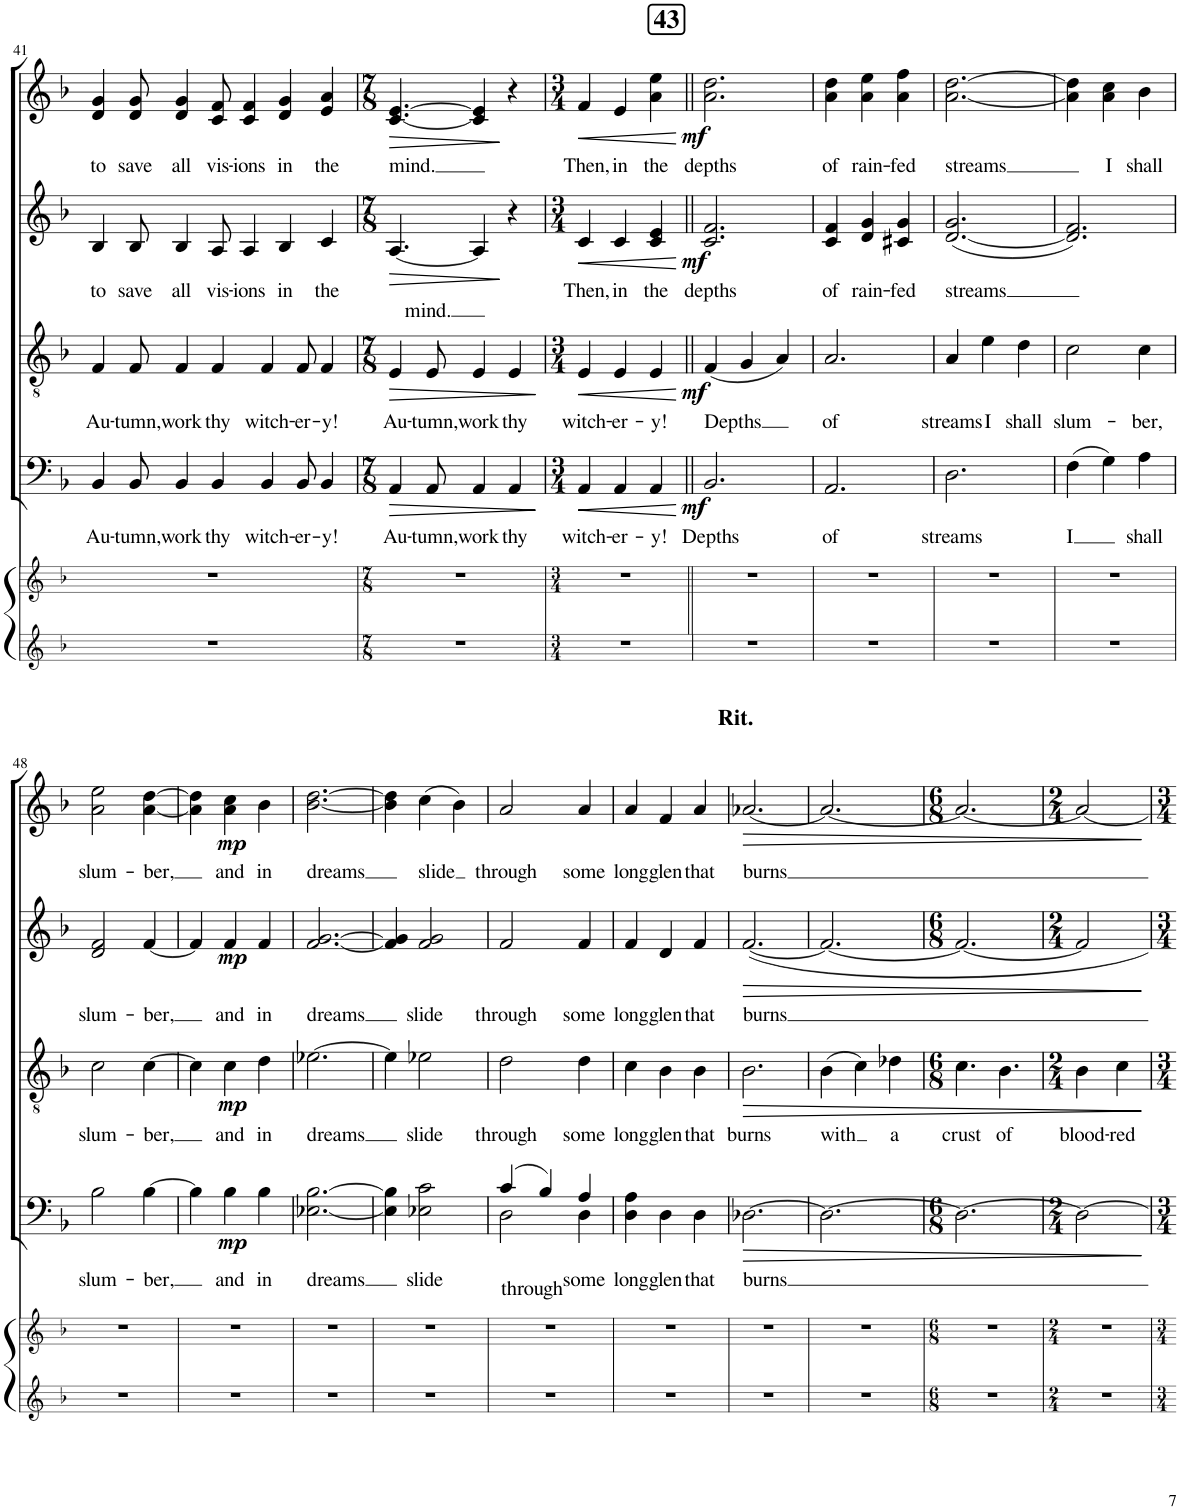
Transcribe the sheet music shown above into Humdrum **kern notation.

**kern	**kern	**kern	**text	**dynam	**kern	**text	**dynam	**kern	**text	**dynam	**kern	**text	**dynam
*part5	*part5	*part4	*part4	*part4	*part3	*part3	*part3	*part2	*part2	*part2	*part1	*part1	*part1
*staff6	*staff5	*staff4	*staff4	*staff4	*staff3	*staff3	*staff3	*staff2	*staff2	*staff2	*staff1	*staff1	*staff1
*I"PIANO (for rehearsal only)	*	*I"BASS	*	*	*I"TENOR	*	*	*I"ALTO	*	*	*I"SOPRANO	*	*
*I'Pno	*	*I'B	*	*	*I'T	*	*	*I'A	*	*	*I'S	*	*
!!LO:PB:g=z
*clefG2	*clefG2	*clefF4	*	*	*clefGv2	*	*	*clefG2	*	*	*clefG2	*	*
*k[b-]	*k[b-]	*k[b-]	*	*	*k[b-]	*	*	*k[b-]	*	*	*k[b-]	*	*
*M12/8	*M12/8	*M12/8	*	*	*M12/8	*	*	*M12/8	*	*	*M12/8	*	*
=41	=41	=41	=41	=41	=41	=41	=41	=41	=41	=41	=41	=41	=41
!	!	!	!LO:LY:b	!	!	!LO:LY:b	!	!	!LO:LY:b	!	!	!LO:LY:b	!
1.r	1.r	4BB-/	Au-	.	4F/	Au-	.	4B-/	to	.	4d/ 4g/	to	.
!	!	!	!LO:LY:b	!	!	!LO:LY:b	!	!	!LO:LY:b	!	!	!LO:LY:b	!
.	.	8BB-/	-tumn,	.	8F/	-tumn,	.	8B-/	save	.	8d/ 8g/	save	.
!	!	!	!LO:LY:b	!	!	!LO:LY:b	!	!	!LO:LY:b	!	!	!LO:LY:b	!
.	.	4BB-/	work	.	4F/	work	.	4B-/	all	.	4d/ 4g/	all	.
!	!	!	!LO:LY:b	!	!	!LO:LY:b	!	!	!LO:LY:b	!	!	!LO:LY:b	!
.	.	4BB-/	thy	.	4F/	thy	.	8A/	vis-	.	8c/ 8f/	vis-	.
!	!	!	!	!	!	!	!	!	!LO:LY:b	!	!	!LO:LY:b	!
.	.	.	.	.	.	.	.	4A/	-ions	.	4c/ 4f/	-ions	.
!	!	!	!LO:LY:b	!	!	!LO:LY:b	!	!	!	!	!	!	!
.	.	4BB-/	witch-	.	4F/	witch-	.	.	.	.	.	.	.
!	!	!	!	!	!	!	!	!	!LO:LY:b	!	!	!LO:LY:b	!
.	.	.	.	.	.	.	.	4B-/	in	.	4d/ 4g/	in	.
!	!	!	!LO:LY:b	!	!	!LO:LY:b	!	!	!	!	!	!	!
.	.	8BB-/	-er-	.	8F/	-er-	.	.	.	.	.	.	.
!	!	!	!LO:LY:b	!	!	!LO:LY:b	!	!	!LO:LY:b	!	!	!LO:LY:b	!
.	.	4BB-/	-y!	.	4F/	-y!	.	4c/	the	.	4e/ 4a/	the	.
=42	=42	=42	=42	=42	=42	=42	=42	=42	=42	=42	=42	=42	=42
*M7/8	*M7/8	*M7/8	*	*	*M7/8	*	*	*M7/8	*	*	*M7/8	*	*
!	!	!	!LO:LY:b	!LO:HP:b	!	!LO:LY:b	!LO:HP:b	!	!LO:LY:b	!LO:HP:b	!	!LO:LY:b	!LO:HP:b
2..r	2..r	4AA/	Au-	>	4E/	Au-	>	[4.A/	mind.	>	[4.c/ [4.e/	mind.	>
!	!	!	!LO:LY:b	!	!	!LO:LY:b	!	!	!	!	!	!	!
.	.	8AA/	-tumn,	.	8E/	-tumn,	.	.	.	.	.	.	.
!	!	!	!LO:LY:b	!	!	!LO:LY:b	!	!	!	!	!	!	!
.	.	4AA/	work	.	4E/	work	.	4A/]	.	.	4c/] 4e/]	.	.
!	!	!	!LO:LY:b	!	!	!LO:LY:b	!	!	!	!	!	!	!
.	.	4AA/	thy	.	4E/	thy	.	4r	.	]	4r	.	]
.	.	.	.	]	.	.	]	.	.	.	.	.	.
=43	=43	=43	=43	=43	=43	=43	=43	=43	=43	=43	=43	=43	=43
*M3/4	*M3/4	*M3/4	*	*	*M3/4	*	*	*M3/4	*	*	*M3/4	*	*
!	!	!	!LO:LY:b	!LO:HP:b	!	!LO:LY:b	!LO:HP:b	!	!LO:LY:b	!LO:HP:b	!	!LO:LY:b	!LO:HP:b
2.r	2.r	4AA/	witch-	<	4E/	witch-	<	4c/	Then,	<	4f/	Then,	<
!	!	!	!LO:LY:b	!	!	!LO:LY:b	!	!	!LO:LY:b	!	!	!LO:LY:b	!
.	.	4AA/	-er-	.	4E/	-er-	.	4c/	in	.	4e/	in	.
!	!	!	!LO:LY:b	!	!	!LO:LY:b	!	!	!LO:LY:b	!	!	!LO:LY:b	!
.	.	4AA/	-y!	.	4E/	-y!	.	4c/ 4e/	the	.	4a\ 4ee\	the	.
.	.	.	.	[	.	.	[	.	.	[	.	.	[
!!LO:REH:place=s1:a:B:cj:fs=14:t=43
=44||	=44||	=44||	=44||	=44||	=44||	=44||	=44||	=44||	=44||	=44||	=44||	=44||	=44||
!	!	!	!LO:LY:b	!LO:DY:b	!	!LO:LY:b	!LO:DY:b	!	!LO:LY:b	!LO:DY:b	!	!LO:LY:b	!LO:DY:b
2.r	2.r	2.BB-/	Depths	mf	(4F/	Depths	mf	2.c/ 2.f/	depths	mf	2.a\ 2.dd\	depths	mf
.	.	.	.	.	4G/	.	.	.	.	.	.	.	.
.	.	.	.	.	4A/)	.	.	.	.	.	.	.	.
=45	=45	=45	=45	=45	=45	=45	=45	=45	=45	=45	=45	=45	=45
!	!	!	!LO:LY:b	!	!	!LO:LY:b	!	!	!LO:LY:b	!	!	!LO:LY:b	!
2.r	2.r	2.AA/	of	.	2.A/	of	.	4c/ 4f/	of	.	4a\ 4dd\	of	.
!	!	!	!	!	!	!	!	!	!LO:LY:b	!	!	!LO:LY:b	!
.	.	.	.	.	.	.	.	4d/ 4g/	rain-	.	4a\ 4ee\	rain-	.
!	!	!	!	!	!	!	!	!	!LO:LY:b	!	!	!LO:LY:b	!
.	.	.	.	.	.	.	.	4c#X/ 4g/	-fed	.	4a\ 4ff\	-fed	.
=46	=46	=46	=46	=46	=46	=46	=46	=46	=46	=46	=46	=46	=46
!	!	!	!LO:LY:b	!	!	!LO:LY:b	!	!	!LO:LY:b	!	!	!LO:LY:b	!
2.r	2.r	2.D\	streams	.	4A/	streams	.	([2.d/ 2.g/	streams	.	[2.a\ [2.dd\	streams	.
!	!	!	!	!	!	!LO:LY:b	!	!	!	!	!	!	!
.	.	.	.	.	4e\	I	.	.	.	.	.	.	.
!	!	!	!	!	!	!LO:LY:b	!	!	!	!	!	!	!
.	.	.	.	.	4d\	shall	.	.	.	.	.	.	.
=47	=47	=47	=47	=47	=47	=47	=47	=47	=47	=47	=47	=47	=47
!	!	!	!LO:LY:b	!	!	!LO:LY:b	!	!	!	!	!	!	!
2.r	2.r	(4F\	I	.	2c\	slum-	.	2.d/] 2.f/)	.	.	4a\] 4dd\]	.	.
!	!	!	!	!	!	!	!	!	!	!	!	!LO:LY:b	!
.	.	4G\)	.	.	.	.	.	.	.	.	4a\ 4cc\	I	.
!	!	!	!LO:LY:b	!	!	!LO:LY:b	!	!	!	!	!	!LO:LY:b	!
.	.	4A\	shall	.	4c\	-ber,	.	.	.	.	4b-\	shall	.
!!LO:LB:g=z
=48	=48	=48	=48	=48	=48	=48	=48	=48	=48	=48	=48	=48	=48
!	!	!	!LO:LY:b	!	!	!LO:LY:b	!	!	!LO:LY:b	!	!	!LO:LY:b	!
2.r	2.r	2B-\	slum-	.	2c\	slum-	.	2d/ 2f/	slum-	.	2a\ 2ee\	slum-	.
!	!	!	!LO:LY:b	!	!	!LO:LY:b	!	!	!LO:LY:b	!	!	!LO:LY:b	!
.	.	[4B-\	-ber,	.	[4c\	-ber,	.	[4f/	-ber,	.	[4a\ [4dd\	-ber,	.
=49	=49	=49	=49	=49	=49	=49	=49	=49	=49	=49	=49	=49	=49
2.r	2.r	4B-\]	.	.	4c\]	.	.	4f/]	.	.	4a\] 4dd\]	.	.
!	!	!	!LO:LY:b	!LO:DY:b	!	!LO:LY:b	!LO:DY:b	!	!LO:LY:b	!LO:DY:b	!	!LO:LY:b	!LO:DY:b
.	.	4B-\	and	mp	4c\	and	mp	4f/	and	mp	4a\ 4cc\	and	mp
!	!	!	!LO:LY:b	!	!	!LO:LY:b	!	!	!LO:LY:b	!	!	!LO:LY:b	!
.	.	4B-\	in	.	4d\	in	.	4f/	in	.	4b-\	in	.
=50	=50	=50	=50	=50	=50	=50	=50	=50	=50	=50	=50	=50	=50
!	!	!	!LO:LY:b	!	!	!LO:LY:b	!	!	!LO:LY:b	!	!	!LO:LY:b	!
2.r	2.r	[2.E-X\ [2.B-\	dreams	.	[2.e-X\	dreams	.	[2.f/ [2.g/	dreams	.	[2.b-\ [2.dd\	dreams	.
=51	=51	=51	=51	=51	=51	=51	=51	=51	=51	=51	=51	=51	=51
2.r	2.r	4E-\] 4B-\]	.	.	4e-\]	.	.	4f/] 4g/]	.	.	4b-\] 4dd\]	.	.
!	!	!	!LO:LY:b	!	!	!LO:LY:b	!	!	!LO:LY:b	!	!	!LO:LY:b	!
.	.	2E-X\ 2c\	slide	.	2e-X\	slide	.	2f/ 2g/	slide	.	(4cc\	slide	.
.	.	.	.	.	.	.	.	.	.	.	4b-\)	.	.
=52	=52	=52	=52	=52	=52	=52	=52	=52	=52	=52	=52	=52	=52
!	!	!	!LO:LY:b	!	!	!LO:LY:b	!	!	!LO:LY:b	!	!	!LO:LY:b	!
*	*	*^	*	*	*	*	*	*	*	*	*	*	*
2.r	2.r	(4c/	2D\	through	.	2d\	through	.	2f/	through	.	2a/	through	.
.	.	4B-/)	.	.	.	.	.	.	.	.	.	.	.	.
!	!	!	!	!LO:LY:b	!	!	!LO:LY:b	!	!	!LO:LY:b	!	!	!LO:LY:b	!
.	.	4A/	4D\	some	.	4d\	some	.	4f/	some	.	4a/	some	.
=53	=53	=53	=53	=53	=53	=53	=53	=53	=53	=53	=53	=53	=53	=53
!	!	!	!	!LO:LY:b	!	!	!LO:LY:b	!	!	!LO:LY:b	!	!	!LO:LY:b	!
*	*	*v	*v	*	*	*	*	*	*	*	*	*	*	*
2.r	2.r	4D\ 4A\	long	.	4c\	long	.	4f/	long	.	4a/	long	.
!	!	!	!LO:LY:b	!	!	!LO:LY:b	!	!	!LO:LY:b	!	!	!LO:LY:b	!
.	.	4D\	glen	.	4B-\	glen	.	4d/	glen	.	4f/	glen	.
!	!	!	!LO:LY:b	!	!	!LO:LY:b	!	!	!LO:LY:b	!	!	!LO:LY:b	!
.	.	4D\	that	.	4B-\	that	.	4f/	that	.	4a/	that	.
=54	=54	=54	=54	=54	=54	=54	=54	=54	=54	=54	=54	=54	=54
!	!	!	!	!	!	!	!	!	!	!	!LO:TX:a:B:t=Rit.	!	!
!	!	!	!LO:LY:b	!LO:HP:b	!	!LO:LY:b	!LO:HP:b	!	!LO:LY:b	!LO:HP:b	!	!LO:LY:b	!LO:HP:b
2.r	2.r	[2.D-X\	burns	>	2.B-\	burns	>	[2.f/	burns	>	[2.a-X/	-burns	>
=55	=55	=55	=55	=55	=55	=55	=55	=55	=55	=55	=55	=55	=55
!	!	!	!	!	!	!LO:LY:b	!	!	!	!	!	!	!
2.r	2.r	2.D-\_	.	.	(4B-\	with	.	2.f/_	.	.	2.a-/_	.	.
.	.	.	.	.	4c\)	.	.	.	.	.	.	.	.
!	!	!	!	!	!	!LO:LY:b	!	!	!	!	!	!	!
.	.	.	.	.	4d-X\	a	.	.	.	.	.	.	.
=56	=56	=56	=56	=56	=56	=56	=56	=56	=56	=56	=56	=56	=56
*M6/8	*M6/8	*M6/8	*	*	*M6/8	*	*	*M6/8	*	*	*M6/8	*	*
!	!	!	!	!	!	!LO:LY:b	!	!	!	!	!	!	!
2.r	2.r	2.D-\_	.	.	4.c\	crust	.	2.f/_	.	.	2.a-/_	.	.
!	!	!	!	!	!	!LO:LY:b	!	!	!	!	!	!	!
.	.	.	.	.	4.B-\	of	.	.	.	.	.	.	.
=57	=57	=57	=57	=57	=57	=57	=57	=57	=57	=57	=57	=57	=57
*M2/4	*M2/4	*M2/4	*	*	*M2/4	*	*	*M2/4	*	*	*M2/4	*	*
!	!	!	!	!	!	!LO:LY:b	!	!	!	!	!	!	!
2r	2r	2D-\_	.	.	4B-\	blood-	.	2f/]	.	.	2a-/_	.	.
!	!	!	!	!	!	!LO:LY:b	!	!	!	!	!	!	!
.	.	.	.	.	4c\	-red	.	.	.	.	.	.	.
.	.	.	.	]	.	.	]	.	.	]	.	.	]
=	=	=	=	=	=	=	=	=	=	=	=	=	=
*-	*-	*-	*-	*-	*-	*-	*-	*-	*-	*-	*-	*-	*-
